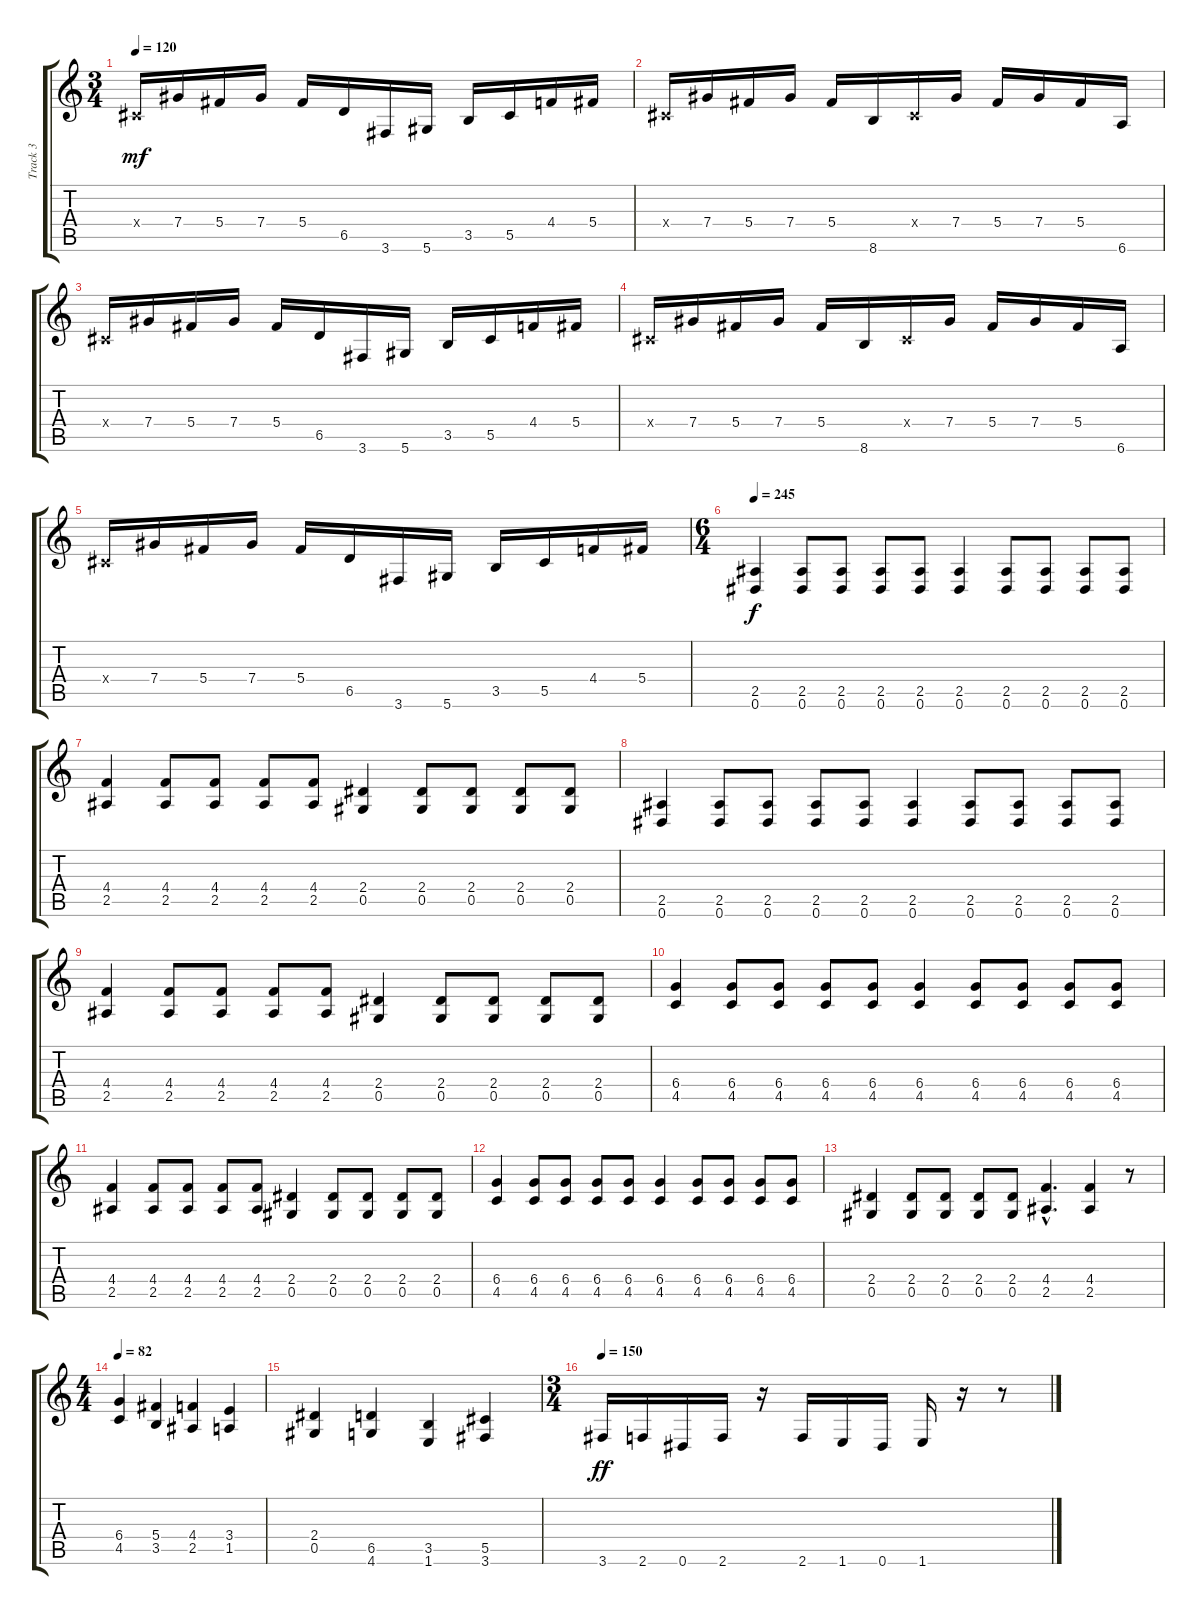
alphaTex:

\track ("Track 3" "Track 3") {instrument distortionguitar}
\staff {score tabs}
\tuning (Eb4 Bb3 Gb3 Db3 Ab2 Eb2) {hide}
\ts (3 4)
\tempo 120
\clef g2
\ks c
0.4{x}.16{dy mf} 7.4.16 5.4.16 7.4.16 5.4.16 6.5.16 3.6.16 5.6.16 3.5.16 5.5.16 4.4.16 5.4.16 |
0.4{x}.16 7.4.16 5.4.16 7.4.16 5.4.16 8.6.16 0.4{x}.16 7.4.16 5.4.16 7.4.16 5.4.16 6.6.16 |
0.4{x}.16 7.4.16 5.4.16 7.4.16 5.4.16 6.5.16 3.6.16 5.6.16 3.5.16 5.5.16 4.4.16 5.4.16 |
0.4{x}.16 7.4.16 5.4.16 7.4.16 5.4.16 8.6.16 0.4{x}.16 7.4.16 5.4.16 7.4.16 5.4.16 6.6.16 |
0.4{x}.16 7.4.16 5.4.16 7.4.16 5.4.16 6.5.16 3.6.16 5.6.16 3.5.16 5.5.16 4.4.16 5.4.16 |
\ts (6 4)
\tempo 245
(2.5 0.6).4{dy f} (2.5 0.6).8 (2.5 0.6).8 (2.5 0.6).8 (2.5 0.6).8 (2.5 0.6).4 (2.5 0.6).8 (2.5 0.6).8 (2.5 0.6).8 (2.5 0.6).8 |
(4.4 2.5).4 (4.4 2.5).8 (4.4 2.5).8 (4.4 2.5).8 (4.4 2.5).8 (2.4 0.5).4 (2.4 0.5).8 (2.4 0.5).8 (2.4 0.5).8 (2.4 0.5).8 |
(2.5 0.6).4 (2.5 0.6).8 (2.5 0.6).8 (2.5 0.6).8 (2.5 0.6).8 (2.5 0.6).4 (2.5 0.6).8 (2.5 0.6).8 (2.5 0.6).8 (2.5 0.6).8 |
(4.4 2.5).4 (4.4 2.5).8 (4.4 2.5).8 (4.4 2.5).8 (4.4 2.5).8 (2.4 0.5).4 (2.4 0.5).8 (2.4 0.5).8 (2.4 0.5).8 (2.4 0.5).8 |
(6.4 4.5).4 (6.4 4.5).8 (6.4 4.5).8 (6.4 4.5).8 (6.4 4.5).8 (6.4 4.5).4 (6.4 4.5).8 (6.4 4.5).8 (6.4 4.5).8 (6.4 4.5).8 |
(4.4 2.5).4 (4.4 2.5).8 (4.4 2.5).8 (4.4 2.5).8 (4.4 2.5).8 (2.4 0.5).4 (2.4 0.5).8 (2.4 0.5).8 (2.4 0.5).8 (2.4 0.5).8 |
(6.4 4.5).4 (6.4 4.5).8 (6.4 4.5).8 (6.4 4.5).8 (6.4 4.5).8 (6.4 4.5).4 (6.4 4.5).8 (6.4 4.5).8 (6.4 4.5).8 (6.4 4.5).8 |
(2.4 0.5).4 (2.4 0.5).8 (2.4 0.5).8 (2.4 0.5).8 (2.4 0.5).8 (4.4{hac} 2.5{hac}).4{d} (4.4 2.5).4 r.8 |
\ts (4 4)
\tempo 82
(6.4 4.5).4 (5.4 3.5).4 (4.4 2.5).4 (3.4 1.5).4 |
(2.4 0.5).4 (6.5 4.6).4 (3.5 1.6).4 (5.5 3.6).4 |
\ts (3 4)
\tempo 150
3.6.16{dy ff} 2.6.16 0.6.16 2.6.16 r.16 2.6.16 1.6.16 0.6.16 1.6.16 r.16 r.8
